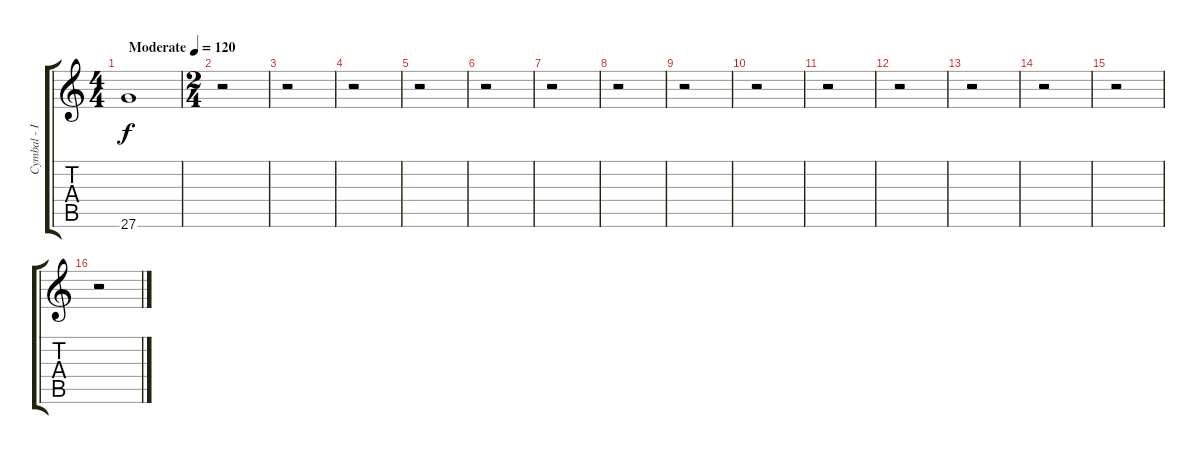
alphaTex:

\track ("Cymbal - Intro" "Cymbal - I") {instrument reversecymbal}
\staff {score tabs}
\tuning (E4 B3 G3 D3 A2 E2) {hide}
\ts (4 4)
\tempo (120 "Moderate")
\clef g2
\ks c
27.6.1{dy f instrument reversecymbal} |
\ts (2 4)
r.2 |
r.2 |
r.2 |
r.2 |
r.2 |
r.2 |
r.2 |
r.2 |
r.2 |
r.2 |
r.2 |
r.2 |
r.2 |
r.2 |
r.2
